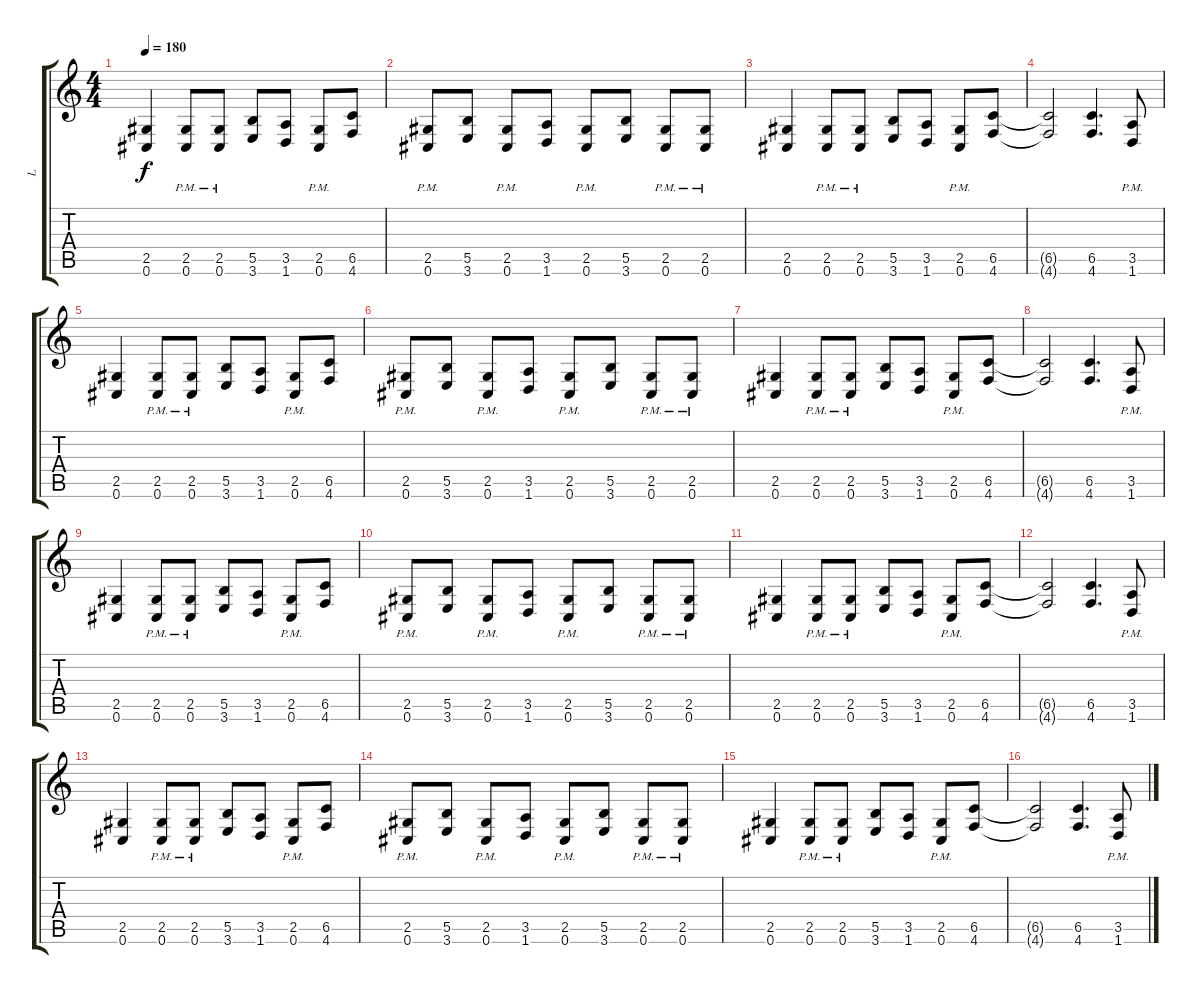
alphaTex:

\track ("L" "L") {instrument distortionguitar}
\staff {score tabs}
\tuning (Db4 Ab3 E3 B2 Gb2 Db2) {hide}
\ts (4 4)
\tempo 180
\clef g2
\ks c
(2.5 0.6).4{dy f} (2.5{pm} 0.6{pm}).8 (2.5{pm} 0.6{pm}).8 (5.5 3.6).8 (3.5 1.6).8 (2.5{pm} 0.6{pm}).8 (6.5 4.6).8 |
(2.5{pm} 0.6{pm}).8 (5.5 3.6).8 (2.5{pm} 0.6{pm}).8 (3.5 1.6).8 (2.5{pm} 0.6{pm}).8 (5.5 3.6).8 (2.5{pm} 0.6{pm}).8 (2.5{pm} 0.6{pm}).8 |
(2.5 0.6).4 (2.5{pm} 0.6{pm}).8 (2.5{pm} 0.6{pm}).8 (5.5 3.6).8 (3.5 1.6).8 (2.5{pm} 0.6{pm}).8 (6.5 4.6).8 |
(6.5{t} 4.6{t}).2 (6.5 4.6).4{d} (3.5{pm} 1.6{pm}).8 |
(2.5 0.6).4 (2.5{pm} 0.6{pm}).8 (2.5{pm} 0.6{pm}).8 (5.5 3.6).8 (3.5 1.6).8 (2.5{pm} 0.6{pm}).8 (6.5 4.6).8 |
(2.5{pm} 0.6{pm}).8 (5.5 3.6).8 (2.5{pm} 0.6{pm}).8 (3.5 1.6).8 (2.5{pm} 0.6{pm}).8 (5.5 3.6).8 (2.5{pm} 0.6{pm}).8 (2.5{pm} 0.6{pm}).8 |
(2.5 0.6).4 (2.5{pm} 0.6{pm}).8 (2.5{pm} 0.6{pm}).8 (5.5 3.6).8 (3.5 1.6).8 (2.5{pm} 0.6{pm}).8 (6.5 4.6).8 |
(6.5{t} 4.6{t}).2 (6.5 4.6).4{d} (3.5{pm} 1.6{pm}).8 |
(2.5 0.6).4 (2.5{pm} 0.6{pm}).8 (2.5{pm} 0.6{pm}).8 (5.5 3.6).8 (3.5 1.6).8 (2.5{pm} 0.6{pm}).8 (6.5 4.6).8 |
(2.5{pm} 0.6{pm}).8 (5.5 3.6).8 (2.5{pm} 0.6{pm}).8 (3.5 1.6).8 (2.5{pm} 0.6{pm}).8 (5.5 3.6).8 (2.5{pm} 0.6{pm}).8 (2.5{pm} 0.6{pm}).8 |
(2.5 0.6).4 (2.5{pm} 0.6{pm}).8 (2.5{pm} 0.6{pm}).8 (5.5 3.6).8 (3.5 1.6).8 (2.5{pm} 0.6{pm}).8 (6.5 4.6).8 |
(6.5{t} 4.6{t}).2 (6.5 4.6).4{d} (3.5{pm} 1.6{pm}).8 |
(2.5 0.6).4 (2.5{pm} 0.6{pm}).8 (2.5{pm} 0.6{pm}).8 (5.5 3.6).8 (3.5 1.6).8 (2.5{pm} 0.6{pm}).8 (6.5 4.6).8 |
(2.5{pm} 0.6{pm}).8 (5.5 3.6).8 (2.5{pm} 0.6{pm}).8 (3.5 1.6).8 (2.5{pm} 0.6{pm}).8 (5.5 3.6).8 (2.5{pm} 0.6{pm}).8 (2.5{pm} 0.6{pm}).8 |
(2.5 0.6).4 (2.5{pm} 0.6{pm}).8 (2.5{pm} 0.6{pm}).8 (5.5 3.6).8 (3.5 1.6).8 (2.5{pm} 0.6{pm}).8 (6.5 4.6).8 |
(6.5{t} 4.6{t}).2 (6.5 4.6).4{d} (3.5{pm} 1.6{pm}).8
